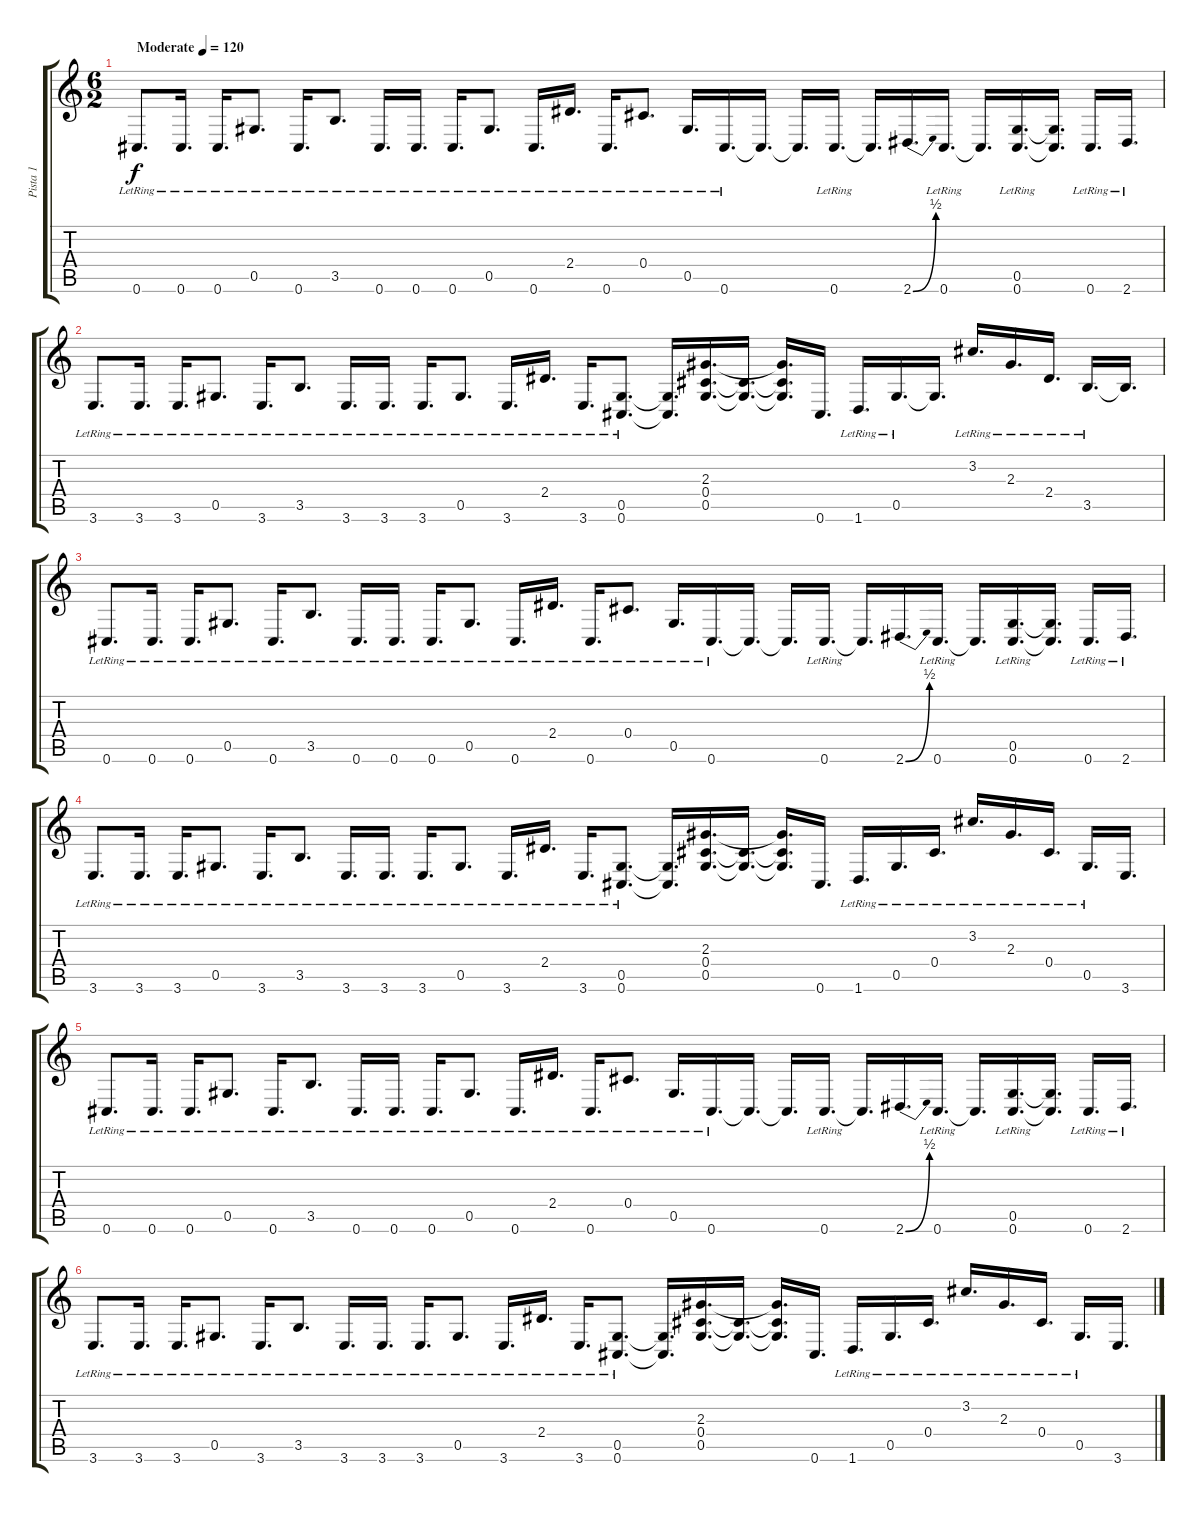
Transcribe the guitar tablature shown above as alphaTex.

\track ("Pista 1" "Pista 1") {instrument acousticguitarsteel}
\staff {score tabs}
\tuning (Eb4 Bb3 Gb3 Db3 Ab2 Db2) {hide}
\ts (6 2)
\tempo (120 "Moderate")
\clef g2
\ks c
0.6{lr}.8{d dy f instrument acousticguitarsteel} 0.6{lr}.16{d} 0.6{lr}.16{d} 0.5{lr}.8{d} 0.6{lr}.16{d} 3.5{lr}.8{d} 0.6{lr}.16{d} 0.6{lr}.16{d} 0.6{lr}.16{d} 0.5{lr}.8{d} 0.6{lr}.16{d} 2.4{lr}.16{d} 0.6{lr}.16{d} 0.4{lr}.8{d} 0.5{lr}.16{d} 0.6{lr}.16{d} 0.6{t}.16{d} 0.6{t}.16{d} 0.6{lr}.16{d} 0.6{t}.16{d} 2.6{be (bend 0 0 60 2)}.16{d} 0.6{lr}.16{d} 0.6{t}.16{d} (0.5 0.6{lr}).16{d} (0.5{t} 0.6{t}).16{d} 0.6{lr}.16{d} 2.6{lr}.16{d} |
3.6{lr}.8{d} 3.6{lr}.16{d} 3.6{lr}.16{d} 0.5{lr}.8{d} 3.6{lr}.16{d} 3.5{lr}.8{d} 3.6{lr}.16{d} 3.6{lr}.16{d} 3.6{lr}.16{d} 0.5{lr}.8{d} 3.6{lr}.16{d} 2.4{lr}.16{d} 3.6{lr}.16{d} (0.5{lr} 0.6{lr}).8{d} (0.5{t} 0.6{t}).16{d} (2.3 0.4 0.5).16{d} (0.4{t} 0.5{t}).16{d} (2.3{t} 0.4{t} 0.5{t}).16{d} 0.6.16{d} 1.6{lr}.16{d} 0.5{lr}.16{d} 0.5{t}.16{d} 3.2{lr}.16{d} 2.3{lr}.16{d} 2.4{lr}.16{d} 3.5{lr}.16{d} 3.5{t}.16{d} |
0.6{lr}.8{d} 0.6{lr}.16{d} 0.6{lr}.16{d} 0.5{lr}.8{d} 0.6{lr}.16{d} 3.5{lr}.8{d} 0.6{lr}.16{d} 0.6{lr}.16{d} 0.6{lr}.16{d} 0.5{lr}.8{d} 0.6{lr}.16{d} 2.4{lr}.16{d} 0.6{lr}.16{d} 0.4{lr}.8{d} 0.5{lr}.16{d} 0.6{lr}.16{d} 0.6{t}.16{d} 0.6{t}.16{d} 0.6{lr}.16{d} 0.6{t}.16{d} 2.6{be (bend 0 0 60 2)}.16{d} 0.6{lr}.16{d} 0.6{t}.16{d} (0.5 0.6{lr}).16{d} (0.5{t} 0.6{t}).16{d} 0.6{lr}.16{d} 2.6{lr}.16{d} |
3.6{lr}.8{d} 3.6{lr}.16{d} 3.6{lr}.16{d} 0.5{lr}.8{d} 3.6{lr}.16{d} 3.5{lr}.8{d} 3.6{lr}.16{d} 3.6{lr}.16{d} 3.6{lr}.16{d} 0.5{lr}.8{d} 3.6{lr}.16{d} 2.4{lr}.16{d} 3.6{lr}.16{d} (0.5{lr} 0.6{lr}).8{d} (0.5{t} 0.6{t}).16{d} (2.3 0.4 0.5).16{d} (0.4{t} 0.5{t}).16{d} (2.3{t} 0.4{t} 0.5{t}).16{d} 0.6.16{d} 1.6{lr}.16{d} 0.5{lr}.16{d} 0.4{lr}.16{d} 3.2{lr}.16{d} 2.3{lr}.16{d} 0.4{lr}.16{d} 0.5{lr}.16{d} 3.6.16{d} |
0.6{lr}.8{d} 0.6{lr}.16{d} 0.6{lr}.16{d} 0.5{lr}.8{d} 0.6{lr}.16{d} 3.5{lr}.8{d} 0.6{lr}.16{d} 0.6{lr}.16{d} 0.6{lr}.16{d} 0.5{lr}.8{d} 0.6{lr}.16{d} 2.4{lr}.16{d} 0.6{lr}.16{d} 0.4{lr}.8{d} 0.5{lr}.16{d} 0.6{lr}.16{d} 0.6{t}.16{d} 0.6{t}.16{d} 0.6{lr}.16{d} 0.6{t}.16{d} 2.6{be (bend 0 0 60 2)}.16{d} 0.6{lr}.16{d} 0.6{t}.16{d} (0.5 0.6{lr}).16{d} (0.5{t} 0.6{t}).16{d} 0.6{lr}.16{d} 2.6{lr}.16{d} |
3.6{lr}.8{d} 3.6{lr}.16{d} 3.6{lr}.16{d} 0.5{lr}.8{d} 3.6{lr}.16{d} 3.5{lr}.8{d} 3.6{lr}.16{d} 3.6{lr}.16{d} 3.6{lr}.16{d} 0.5{lr}.8{d} 3.6{lr}.16{d} 2.4{lr}.16{d} 3.6{lr}.16{d} (0.5{lr} 0.6{lr}).8{d} (0.5{t} 0.6{t}).16{d} (2.3 0.4 0.5).16{d} (0.4{t} 0.5{t}).16{d} (2.3{t} 0.4{t} 0.5{t}).16{d} 0.6.16{d} 1.6{lr}.16{d} 0.5{lr}.16{d} 0.4{lr}.16{d} 3.2{lr}.16{d} 2.3{lr}.16{d} 0.4{lr}.16{d} 0.5{lr}.16{d} 3.6.16{d}
